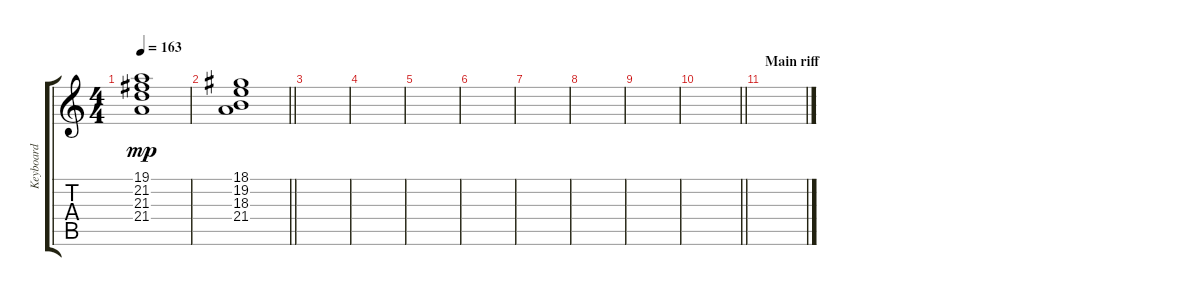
\track ("Keyboard" "Keyboard") {instrument honkytonkpiano}
\staff {score tabs}
\tuning (D4 A3 F3 C3 G2 D2) {hide}
\ts (4 4)
\tempo 163
\clef g2
\ks c
(19.1 21.2 21.3 21.4).1{dy mp} |
\barLineRight lightlight
(18.1 19.2 18.3 21.4).1 |
\section ("" "")
|
|
|
|
|
|
|
\barLineRight lightlight
|
\section ("" "Main riff")
